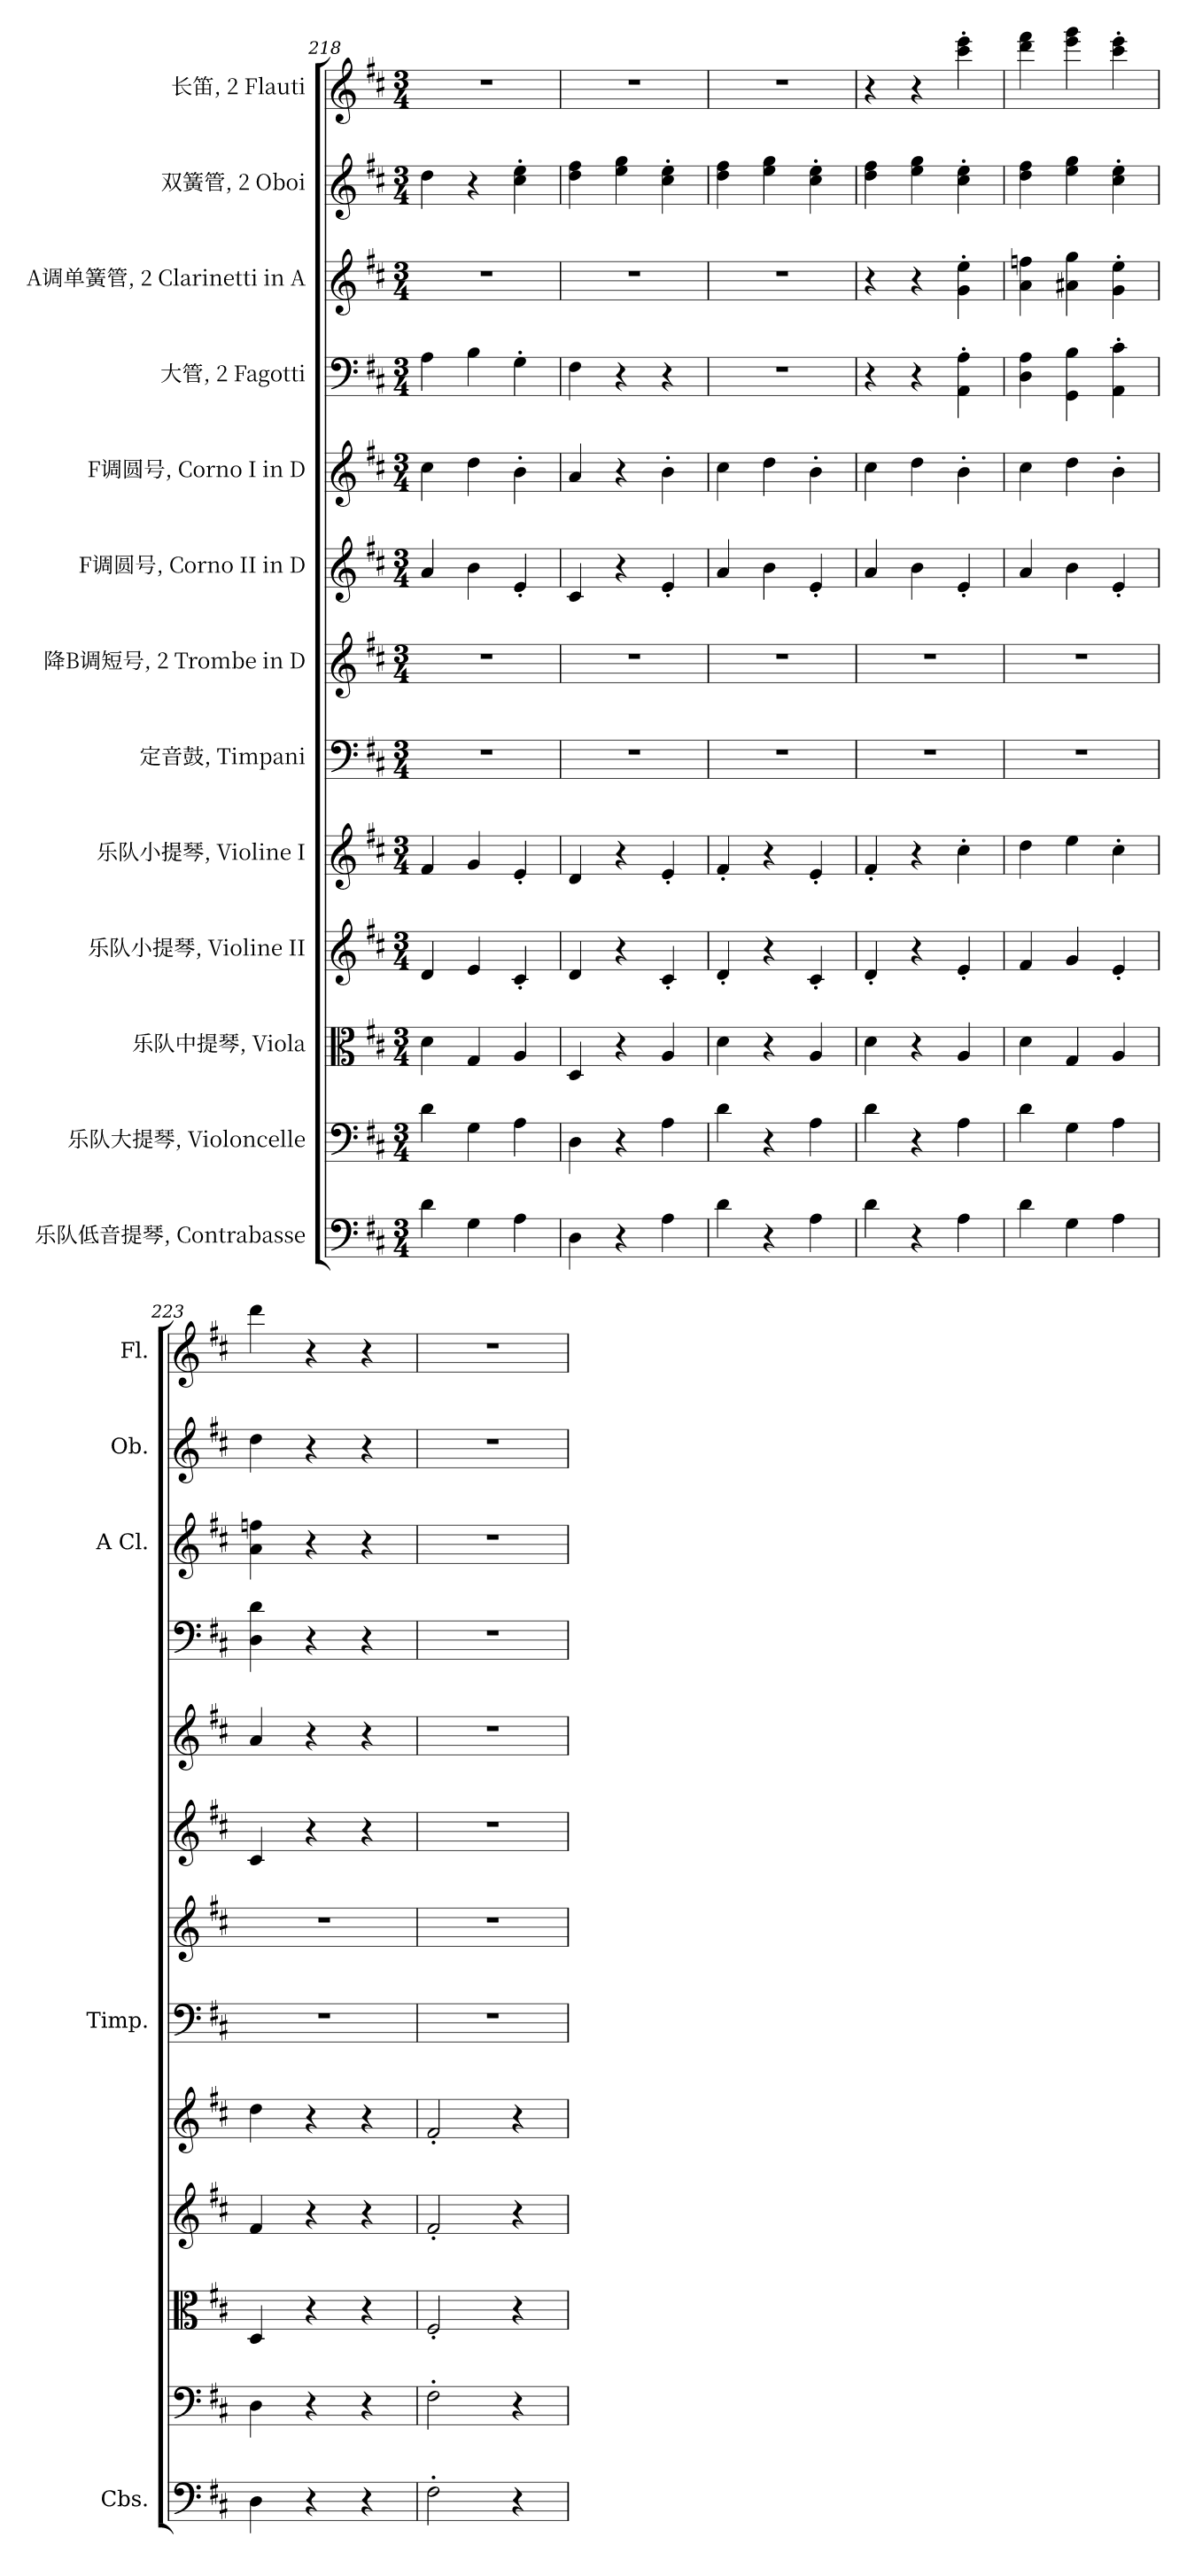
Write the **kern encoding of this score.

**kern	**kern	**kern	**kern	**kern	**kern	**kern	**kern	**kern	**kern	**kern	**kern	**kern
*part13	*part12	*part11	*part10	*part9	*part8	*part7	*part6	*part5	*part4	*part3	*part2	*part1
*staff13	*staff12	*staff11	*staff10	*staff9	*staff8	*staff7	*staff6	*staff5	*staff4	*staff3	*staff2	*staff1
*I"乐队低音提琴, Contrabasse	*I"乐队大提琴, Violoncelle	*I"乐队中提琴, Viola	*I"乐队小提琴, Violine II	*I"乐队小提琴, Violine I	*I"定音鼓, Timpani	*I"降B调短号, 2 Trombe in D	*I"F调圆号, Corno II in D	*I"F调圆号, Corno I in D	*I"大管, 2 Fagotti	*I"A调单簧管, 2 Clarinetti in A	*I"双簧管, 2 Oboi	*I"长笛, 2 Flauti
*I'Cbs.	*	*	*	*	*I'Timp.	*	*	*	*	*I'A Cl.	*I'Ob.	*I'Fl.
*clefF4	*clefF4	*clefC3	*clefG2	*clefG2	*clefF4	*clefG2	*clefG2	*clefG2	*clefF4	*clefG2	*clefG2	*clefG2
*ITrd7c12	*	*	*	*	*	*ITrd1c2	*ITrd4c7	*ITrd4c7	*	*ITrd2c3	*	*
*k[f#c#]	*k[f#c#]	*k[f#c#]	*k[f#c#]	*k[f#c#]	*k[f#c#]	*k[]	*k[f#]	*k[f#]	*k[f#c#]	*k[f#c#g#d#a#]	*k[f#c#]	*k[f#c#]
*M3/4	*M3/4	*M3/4	*M3/4	*M3/4	*M3/4	*M3/4	*M3/4	*M3/4	*M3/4	*M3/4	*M3/4	*M3/4
*MM270	*MM270	*MM270	*MM270	*MM270	*MM270	*MM270	*MM270	*MM270	*MM270	*MM270	*MM270	*MM270
=218	=218	=218	=218	=218	=218	=218	=218	=218	=218	=218	=218	=218
4D\	4d\	4d\	4d/	4f#/	2.r	2.r	4d/	4f#\	4A\	2.r	4dd\	2.r
4GG\	4G\	4G/	4e/	4g/	.	.	4e\	4g\	4B\	.	4r	.
4AA\	4A\	4A/	4c#'/	4e'/	.	.	4A'/	4e'\	4G'\	.	4cc#\' 4ee\'	.
=219	=219	=219	=219	=219	=219	=219	=219	=219	=219	=219	=219	=219
*	*	*	*	*	*	*	*	*	*	*	*	*MM270
4DD\	4D\	4D/	4d/	4d/	2.r	2.r	4F#/	4d/	4F#\	2.r	4dd\ 4ff#\	2.r
4r	4r	4r	4r	4r	.	.	4r	4r	4r	.	4ee\ 4gg\	.
4AA\	4A\	4A/	4c#'/	4e'/	.	.	4A'/	4e'\	4r	.	4cc#\' 4ee\'	.
=220	=220	=220	=220	=220	=220	=220	=220	=220	=220	=220	=220	=220
*	*	*	*	*	*	*	*	*	*	*	*	*MM273
4D\	4d\	4d\	4d'/	4f#'/	2.r	2.r	4d/	4f#\	2.r	2.r	4dd\ 4ff#\	2.r
4r	4r	4r	4r	4r	.	.	4e\	4g\	.	.	4ee\ 4gg\	.
4AA\	4A\	4A/	4c#'/	4e'/	.	.	4A'/	4e'\	.	.	4cc#\' 4ee\'	.
=221	=221	=221	=221	=221	=221	=221	=221	=221	=221	=221	=221	=221
*	*	*	*	*	*	*	*	*	*	*	*	*MM267
4D\	4d\	4d\	4d'/	4f#'/	2.r	2.r	4d/	4f#\	4r	4r	4dd\ 4ff#\	4r
4r	4r	4r	4r	4r	.	.	4e\	4g\	4r	4r	4ee\ 4gg\	4r
*	*	*	*	*	*	*	*	*	*	*	*	*MM245
4AA\	4A\	4A/	4e'/	4cc#'\	.	.	4A'/	4e'\	4AA\' 4A\'	4e\' 4cc#\'	4cc#\' 4ee\'	4ccc#\' 4eee\'
=222	=222	=222	=222	=222	=222	=222	=222	=222	=222	=222	=222	=222
*	*	*	*	*	*	*	*	*	*	*	*	*MM258
4D\	4d\	4d\	4f#/	4dd\	2.r	2.r	4d/	4f#\	4D\ 4A\	4f#\ 4ddn\	4dd\ 4ff#\	4ddd\ 4fff#\
4GG\	4G\	4G/	4g/	4ee\	.	.	4e\	4g\	4GG\ 4B\	4f##X\ 4ee\	4ee\ 4gg\	4eee\ 4ggg\
*	*	*	*	*	*	*	*	*	*	*	*	*MM237
4AA\	4A\	4A/	4e'/	4cc#'\	.	.	4A'/	4e'\	4AA\' 4c#\'	4e\' 4cc#\'	4cc#\' 4ee\'	4ccc#\' 4eee\'
=223	=223	=223	=223	=223	=223	=223	=223	=223	=223	=223	=223	=223
*	*	*	*	*	*	*	*	*	*	*	*	*MM253
4DD\	4D\	4D/	4f#/	4dd\	2.r	2.r	4F#/	4d/	4D\ 4d\	4f#\ 4ddn\	4dd\	4ddd\
4r	4r	4r	4r	4r	.	.	4r	4r	4r	4r	4r	4r
*	*	*	*	*	*	*	*	*	*	*	*	*MM245
4r	4r	4r	4r	4r	.	.	4r	4r	4r	4r	4r	4r
=224	=224	=224	=224	=224	=224	=224	=224	=224	=224	=224	=224	=224
*	*	*	*	*	*	*	*	*	*	*	*	*MM270
2FF#'\	2F#'\	2F#'/	2f#'/	2f#'/	2.r	2.r	2.r	2.r	2.r	2.r	2.r	2.r
4r	4r	4r	4r	4r	.	.	.	.	.	.	.	.
=	=	=	=	=	=	=	=	=	=	=	=	=
*-	*-	*-	*-	*-	*-	*-	*-	*-	*-	*-	*-	*-
